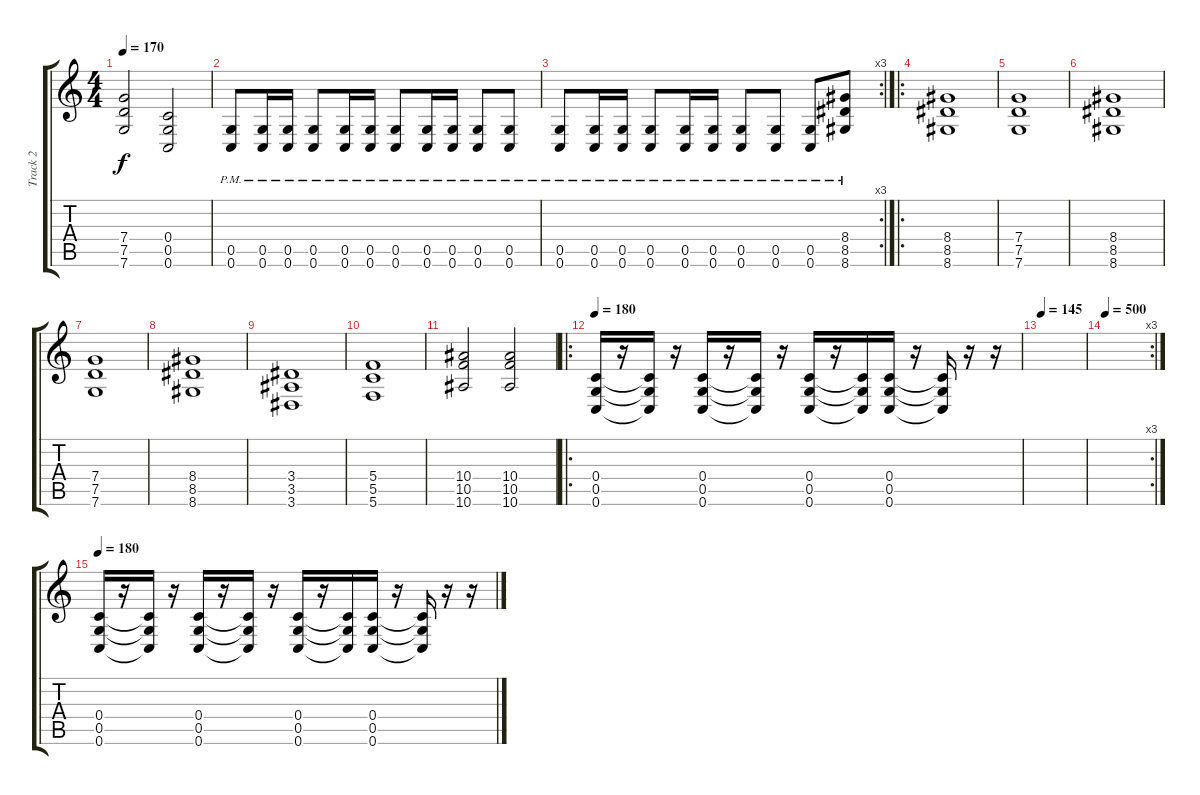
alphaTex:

\track ("Track 2" "Track 2") {instrument distortionguitar}
\staff {score tabs}
\tuning (D4 A3 F3 C3 G2 C2) {hide}
\ts (4 4)
\tempo 170
\clef g2
\ks c
(7.4 7.5 7.6).2{dy f} (0.4 0.5 0.6).2 |
(0.5{pm} 0.6{pm}).8 (0.5{pm} 0.6{pm}).16 (0.5{pm} 0.6{pm}).16 (0.5{pm} 0.6{pm}).8 (0.5{pm} 0.6{pm}).16 (0.5{pm} 0.6{pm}).16 (0.5{pm} 0.6{pm}).8 (0.5{pm} 0.6{pm}).16 (0.5{pm} 0.6{pm}).16 (0.5{pm} 0.6{pm}).8 (0.5{pm} 0.6{pm}).8 |
\rc 3
(0.5{pm} 0.6{pm}).8 (0.5{pm} 0.6{pm}).16 (0.5{pm} 0.6{pm}).16 (0.5{pm} 0.6{pm}).8 (0.5{pm} 0.6{pm}).16 (0.5{pm} 0.6{pm}).16 (0.5{pm} 0.6{pm}).8 (0.5{pm} 0.6{pm}).8 (0.5{pm} 0.6{pm}).8 (8.4 8.5{pm} 8.6{pm}).8 |
\ro
(8.4 8.5 8.6).1 |
(7.4 7.5 7.6).1 |
(8.4 8.5 8.6).1 |
(7.4 7.5 7.6).1 |
(8.4 8.5 8.6).1 |
(3.4 3.5 3.6).1 |
(5.4 5.5 5.6).1 |
(10.4 10.5 10.6).2 (10.4 10.5 10.6).2 |
\ro
\tempo 180
(0.4 0.5 0.6).16 r.16 (0.4{t} 0.5{t} 0.6{t}).16 r.16 (0.4 0.5 0.6).16 r.16 (0.4{t} 0.5{t} 0.6{t}).16 r.16 (0.4 0.5 0.6).16 r.16 (0.4{t} 0.5{t} 0.6{t}).16 (0.4 0.5 0.6).16 r.16 (0.4{t} 0.5{t} 0.6{t}).16 r.16 r.16 |
\tempo 145
|
\rc 3
\tempo 500
|
\tempo 200
\tempo 180
(0.4 0.5 0.6).16 r.16 (0.4{t} 0.5{t} 0.6{t}).16 r.16 (0.4 0.5 0.6).16 r.16 (0.4{t} 0.5{t} 0.6{t}).16 r.16 (0.4 0.5 0.6).16 r.16 (0.4{t} 0.5{t} 0.6{t}).16 (0.4 0.5 0.6).16 r.16 (0.4{t} 0.5{t} 0.6{t}).16 r.16 r.16
